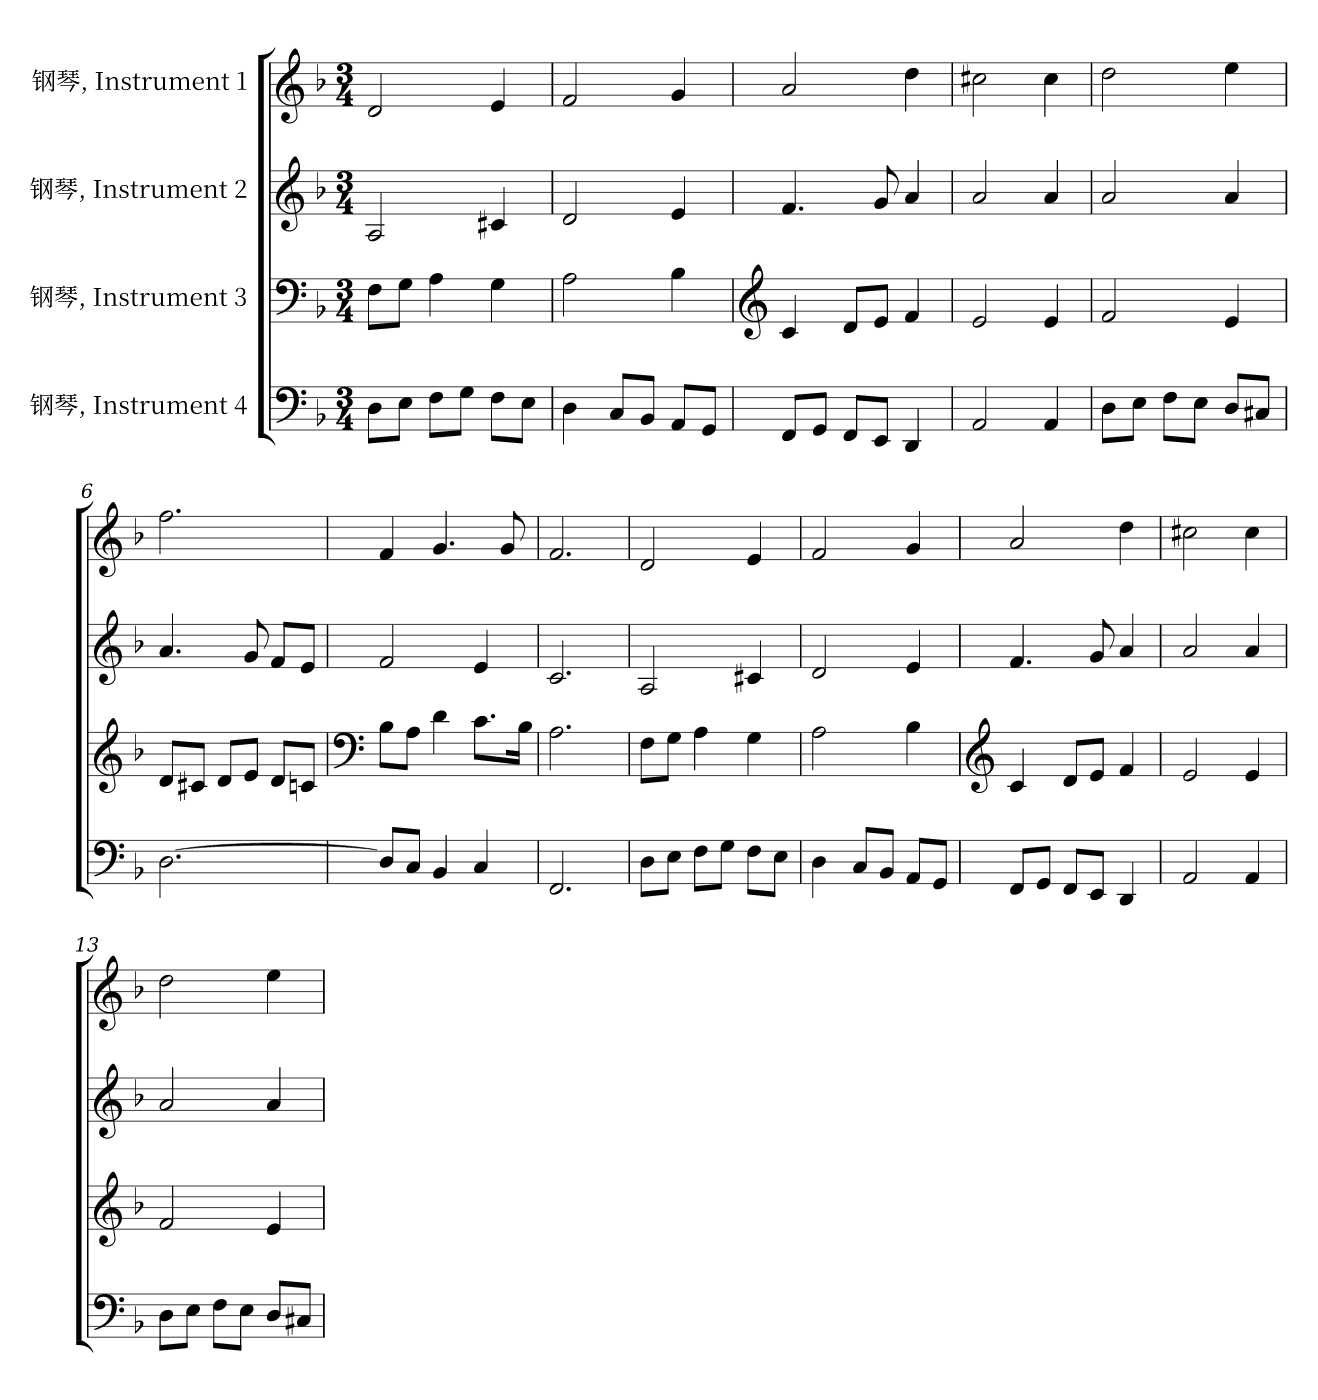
**kern	**kern	**kern	**kern
*part4	*part3	*part2	*part1
*staff4	*staff3	*staff2	*staff1
*I"钢琴, Instrument 4	*I"钢琴, Instrument 3	*I"钢琴, Instrument 2	*I"钢琴, Instrument 1
*clefF4	*clefF4	*clefG2	*clefG2
*k[b-]	*k[b-]	*k[b-]	*k[b-]
*M3/4	*M3/4	*M3/4	*M3/4
*MM96	*MM96	*MM96	*MM96
=1	=1	=1	=1
8D\L	8F\L	2A/	2d/
8E\J	8G\J	.	.
8F\L	4A\	.	.
8G\J	.	.	.
8F\L	4G\	4c#X/	4e/
8E\J	.	.	.
=2	=2	=2	=2
4D\	2A\	2d/	2f/
8C/L	.	.	.
8BB-/J	.	.	.
8AA/L	4B-\	4e/	4g/
8GG/J	.	.	.
=3	=3	=3	=3
*	*clefG2	*	*
8FF/L	4c/	4.f/	2a/
8GG/J	.	.	.
8FF/L	8d/L	.	.
8EE/J	8e/J	8g/	.
4DD/	4f/	4a/	4dd\
=4	=4	=4	=4
2AA/	2e/	2a/	2cc#X\
4AA/	4e/	4a/	4cc#\
=5	=5	=5	=5
8D\L	2f/	2a/	2dd\
8E\J	.	.	.
8F\L	.	.	.
8E\J	.	.	.
8D/L	4e/	4a/	4ee\
8C#X/J	.	.	.
!!LO:LB:g=z
=6	=6	=6	=6
[2.D\	8d/L	4.a/	2.ff\
.	8c#X/J	.	.
.	8d/L	.	.
.	8e/J	8g/	.
.	8d/L	8f/L	.
.	8cn/J	8e/J	.
=7	=7	=7	=7
*	*clefF4	*	*
8D/L]	8B-\L	2f/	4f/
8C/J	8A\J	.	.
4BB-/	4d\	.	4.g/
4C/	8.c\L	4e/	.
.	.	.	8g/
.	16B-\Jk	.	.
=8	=8	=8	=8
2.FF/	2.A\	2.c/	2.f/
=9	=9	=9	=9
8D\L	8F\L	2A/	2d/
8E\J	8G\J	.	.
8F\L	4A\	.	.
8G\J	.	.	.
8F\L	4G\	4c#X/	4e/
8E\J	.	.	.
=10	=10	=10	=10
4D\	2A\	2d/	2f/
8C/L	.	.	.
8BB-/J	.	.	.
8AA/L	4B-\	4e/	4g/
8GG/J	.	.	.
=11	=11	=11	=11
*	*clefG2	*	*
8FF/L	4c/	4.f/	2a/
8GG/J	.	.	.
8FF/L	8d/L	.	.
8EE/J	8e/J	8g/	.
4DD/	4f/	4a/	4dd\
=12	=12	=12	=12
2AA/	2e/	2a/	2cc#X\
4AA/	4e/	4a/	4cc#\
!!LO:LB:g=z
=13	=13	=13	=13
8D\L	2f/	2a/	2dd\
8E\J	.	.	.
8F\L	.	.	.
8E\J	.	.	.
8D/L	4e/	4a/	4ee\
8C#X/J	.	.	.
=	=	=	=
*-	*-	*-	*-
